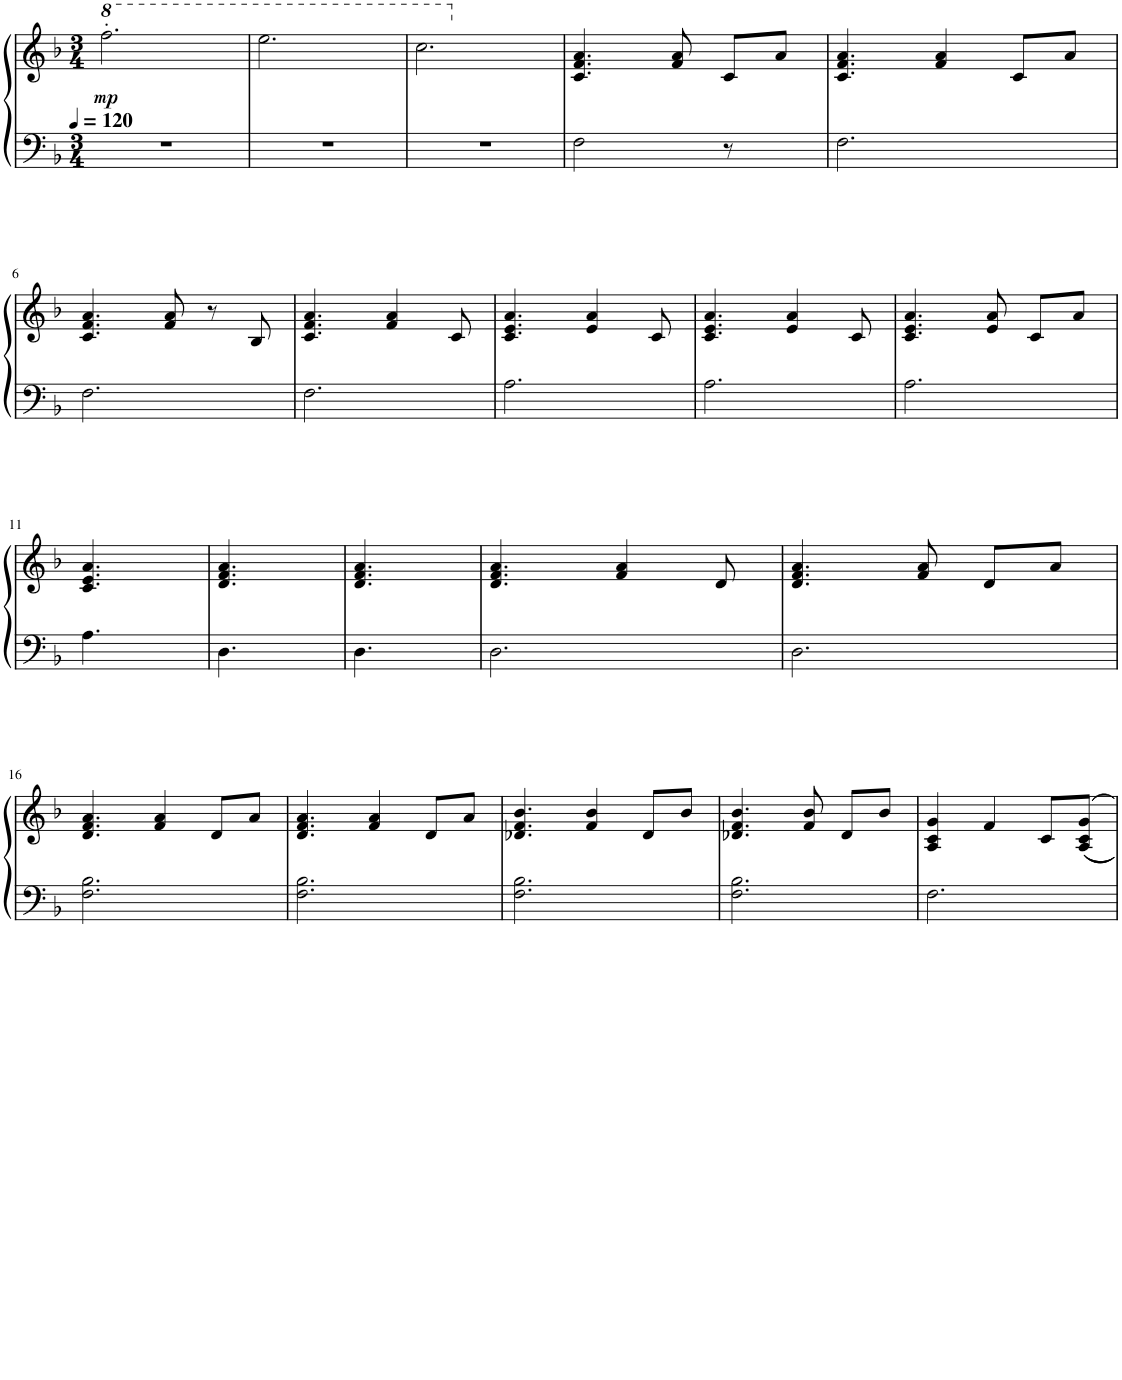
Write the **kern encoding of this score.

**kern	**kern	**dynam
*part1	*part1	*part1
*staff2	*staff1	*staff1/2
*I"Piano	*	*
*I'Pno	*	*
*clefF4	*clefG2	*
*k[b-]	*k[b-]	*
*M3/4	*M3/4	*
*MM120	*MM120	*
*	*8va	*
=1	=1	=1
!	!	!LO:DY:b
2.r	2.fff'\	mp
=2	=2	=2
2.r	2.eee\	.
=3	=3	=3
2.r	2.ccc\	.
=4	=4	=4
*	*X8va	*
2F\	4.c/ 4.f/ 4.a/	.
.	8f/ 8a/	.
8r	8c/L	.
8ryy	8a/J	.
=5	=5	=5
2.F\	4.c/ 4.f/ 4.a/	.
.	4f/ 4a/	.
.	8c/L	.
8ryy	8a/J	.
!!LO:LB:g=z
=6	=6	=6
2.F\	4.c/ 4.f/ 4.a/	.
.	8f/ 8a/	.
.	8r	.
.	8B-/	.
=7	=7	=7
2.F\	4.c/ 4.f/ 4.a/	.
.	4f/ 4a/	.
.	8c/	.
=8	=8	=8
2.A\	4.c/ 4.e/ 4.a/	.
.	4e/ 4a/	.
.	8c/	.
=9	=9	=9
2.A\	4.c/ 4.e/ 4.a/	.
.	4e/ 4a/	.
.	8c/	.
=10	=10	=10
2.A\	4.c/ 4.e/ 4.a/	.
.	8e/ 8a/	.
.	8c/L	.
.	8a/J	.
!!LO:LB:g=z
=11	=11	=11
4.A\	4.c/ 4.e/ 4.a/	.
=12	=12	=12
4.D\	4.d/ 4.f/ 4.a/	.
=13	=13	=13
4.D\	4.d/ 4.f/ 4.a/	.
=14	=14	=14
2.D\	4.d/ 4.f/ 4.a/	.
.	4f/ 4a/	.
.	8d/	.
=15	=15	=15
2.D\	4.d/ 4.f/ 4.a/	.
.	8f/ 8a/	.
.	8d/L	.
.	8a/J	.
!!LO:LB:g=z
=16	=16	=16
2.F\ 2.B-\	4.d/ 4.f/ 4.a/	.
.	4f/ 4a/	.
.	8d/L	.
8ryy	8a/J	.
=17	=17	=17
2.F\ 2.B-\	4.d/ 4.f/ 4.a/	.
.	4f/ 4a/	.
.	8d/L	.
8ryy	8a/J	.
=18	=18	=18
2.F\ 2.B-\	4.d-X/ 4.f/ 4.b-/	.
.	4f/ 4b-/	.
.	8d-/L	.
8ryy	8b-/J	.
=19	=19	=19
2.F\ 2.B-\	4.d-X/ 4.f/ 4.b-/	.
.	8f/ 8b-/	.
.	8d-/L	.
.	8b-/J	.
=20	=20	=20
2.F\	4A/ 4c/ 4g/	.
.	4f/	.
.	8c/L	.
.	8A/ 8c/ 8g/J	.
=	=	=
*-	*-	*-
